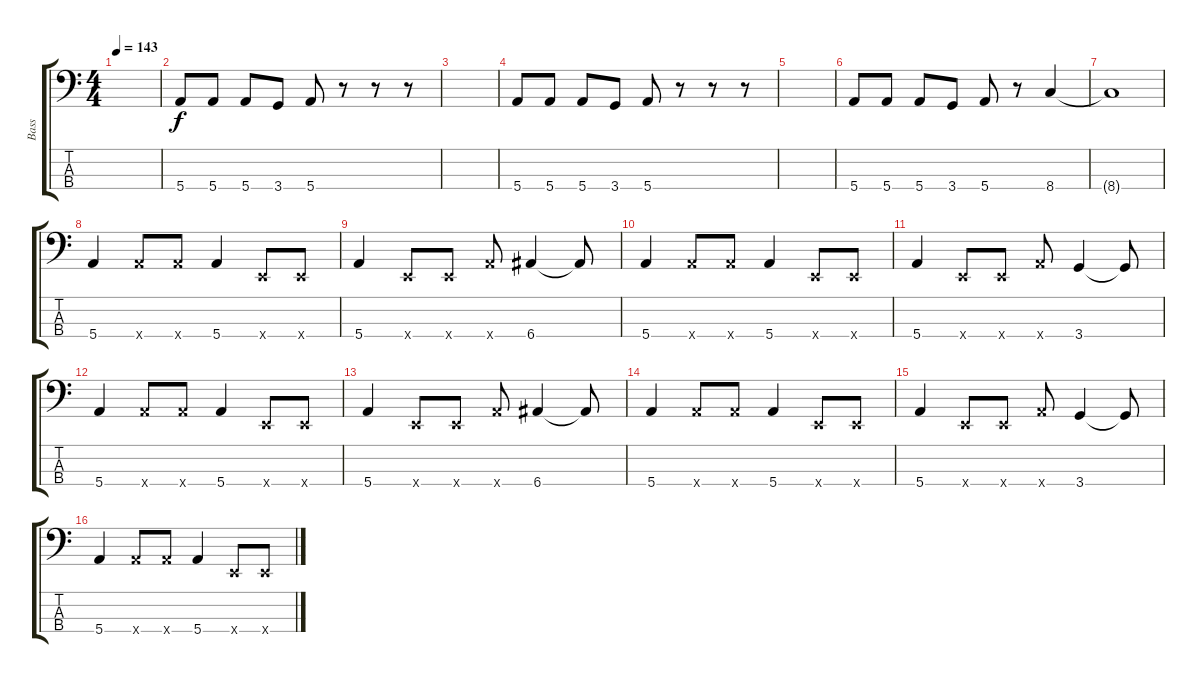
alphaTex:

\track ("Bass" "Bass") {instrument electricbassfinger}
\staff {score tabs}
\tuning (G2 D2 A1 E1) {hide}
\ts (4 4)
\tempo 143
\clef f4
\ks c
|
5.4.8 5.4.8 5.4.8 3.4.8 5.4.8 r.8 r.8 r.8 |
|
5.4.8 5.4.8 5.4.8 3.4.8 5.4.8 r.8 r.8 r.8 |
|
5.4.8 5.4.8 5.4.8 3.4.8 5.4.8 r.8 8.4.4 |
8.4{t}.1 |
5.4.4 5.4{x}.8 5.4{x}.8 5.4.4 0.4{x}.8 0.4{x}.8 |
5.4.4 0.4{x}.8 0.4{x}.8 5.4{x}.8 6.4.4 6.4{t}.8 |
5.4.4 5.4{x}.8 5.4{x}.8 5.4.4 0.4{x}.8 0.4{x}.8 |
5.4.4 0.4{x}.8 0.4{x}.8 5.4{x}.8 3.4.4 3.4{t}.8 |
5.4.4 5.4{x}.8 5.4{x}.8 5.4.4 0.4{x}.8 0.4{x}.8 |
5.4.4 0.4{x}.8 0.4{x}.8 5.4{x}.8 6.4.4 6.4{t}.8 |
5.4.4 5.4{x}.8 5.4{x}.8 5.4.4 0.4{x}.8 0.4{x}.8 |
5.4.4 0.4{x}.8 0.4{x}.8 5.4{x}.8 3.4.4 3.4{t}.8 |
5.4.4 5.4{x}.8 5.4{x}.8 5.4.4 0.4{x}.8 0.4{x}.8
